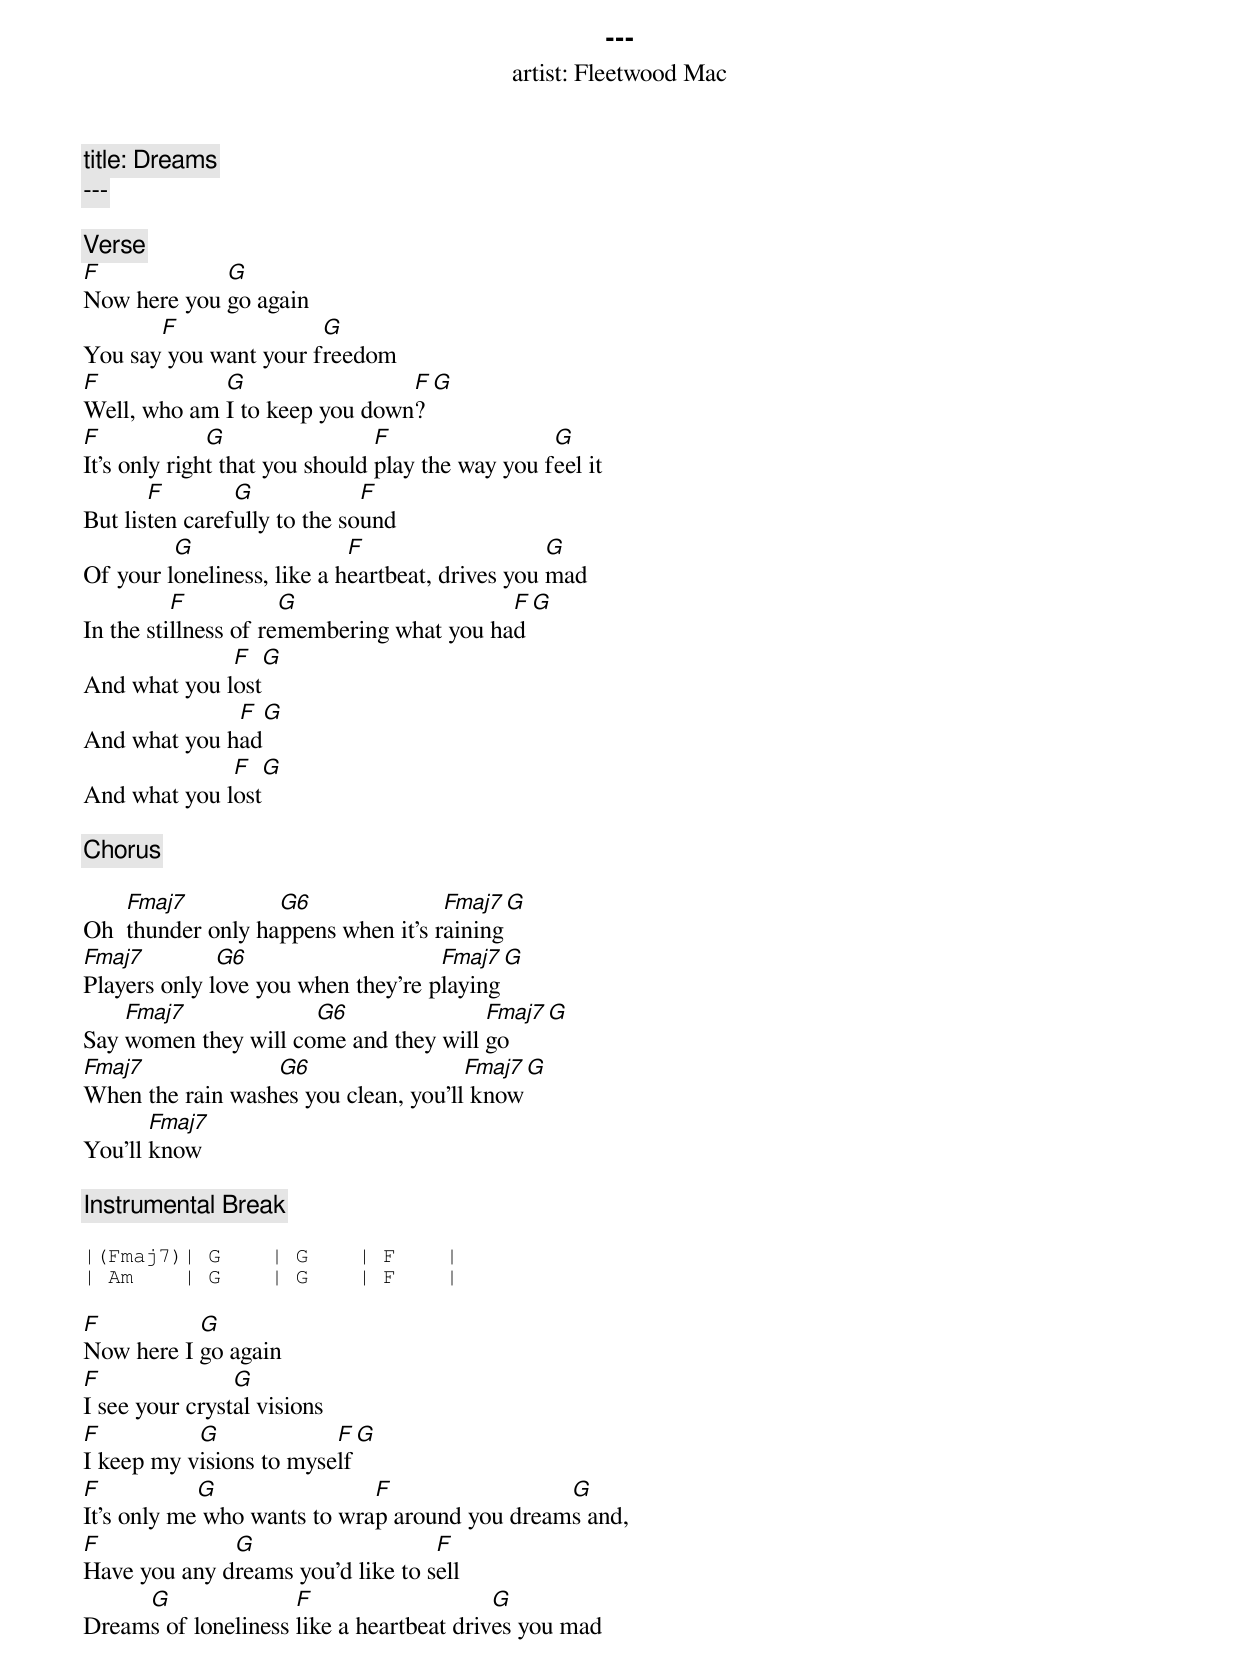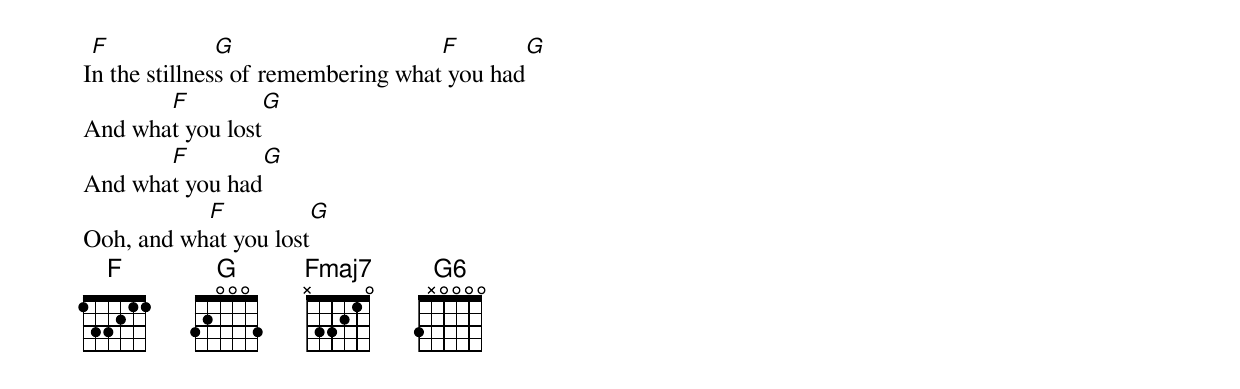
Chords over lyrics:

---
artist: Fleetwood Mac
title: Dreams
---

[Verse]
F            G
Now here you go again
       F               G
You say you want your freedom
F            G                 F        G
Well, who am I to keep you down?
F             G                 F                 G
It's only right that you should play the way you feel it
       F        G             F
But listen carefully to the sound
         G                  F                    G
Of your loneliness, like a heartbeat, drives you mad
          F           G                    F      G
In the stillness of remembering what you had
              F           G
And what you lost
              F           G
And what you had
              F           G
And what you lost

[Chorus]

    Fmaj7          G6               Fmaj7          G
Oh  thunder only happens when it's raining
Fmaj7         G6                    Fmaj7          G
Players only love you when they're playing
    Fmaj7             G6               Fmaj7      G
Say women they will come and they will go
Fmaj7             G6                  Fmaj7        G
When the rain washes you clean, you'll know
       Fmaj7
You'll know

[Instrumental Break]

|(Fmaj7)| G    | G    | F    |
| Am    | G    | G    | F    |

F          G
Now here I go again
F               G
I see your crystal visions
F          G             F          G
I keep my visions to myself
F           G                F                 G
It's only me who wants to wrap around you dreams and,
F             G                    F
Have you any dreams you'd like to sell
     G               F                    G
Dreams of loneliness like a heartbeat drives you mad
 F             G                    F           G
In the stillness of remembering what you had
       F          G
And what you lost
       F          G
And what you had
	   F          G
Ooh, and what you lost
